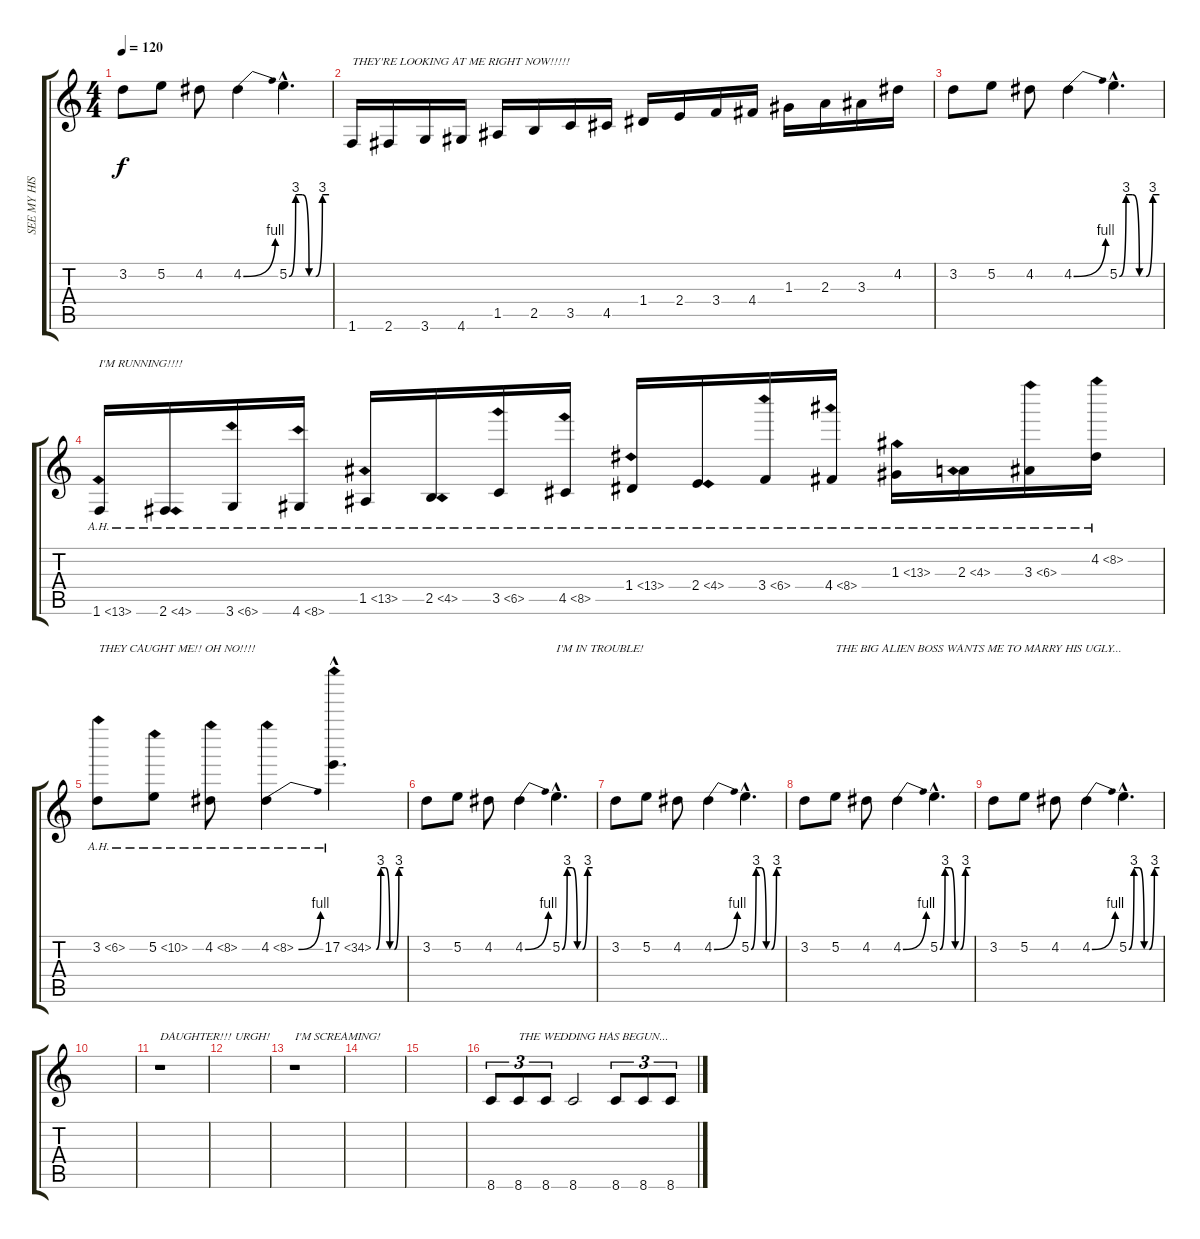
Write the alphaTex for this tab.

\track ("SEE MY HISTORY HERE!" "SEE MY HIS") {instrument acousticguitarnylon}
\staff {score tabs}
\tuning (E4 B3 G3 D3 A2 E2) {hide}
\ts (4 4)
\tempo 120
\clef g2
\ks c
3.2.8{dy f} 5.2.8 4.2.8 4.2{be (bend 0 0 60 4)}.4 5.2{be (custom 0 0 10 12 20 12 30 0 40 0 50 12 60 12) hac}.4{d} |
1.6.16{txt "THEY'RE LOOKING AT ME RIGHT NOW!!!!!" instrument pizzicatostrings} 2.6.16 3.6.16 4.6.16 1.5.16 2.5.16 3.5.16 4.5.16 1.4.16 2.4.16 3.4.16 4.4.16 1.3.16 2.3.16 3.3.16 4.2.16 |
3.2.8 5.2.8 4.2.8 4.2{be (bend 0 0 60 4)}.4 5.2{be (custom 0 0 10 12 20 12 30 0 40 0 50 12 60 12) hac}.4{d} |
1.6{ah 12}.16{txt "I'M RUNNING!!!!" instrument pizzicatostrings} 2.6{ah 2}.16 3.6{ah 3}.16 4.6{ah 4}.16 1.5{ah 12}.16 2.5{ah 2}.16 3.5{ah 3}.16 4.5{ah 4}.16 1.4{ah 12}.16 2.4{ah 2}.16 3.4{ah 3}.16 4.4{ah 4}.16 1.3{ah 12}.16 2.3{ah 2}.16 3.3{ah 3}.16 4.2{ah 4}.16 |
3.2{ah 3}.8{txt "THEY CAUGHT ME!! OH NO!!!!" instrument guitarharmonics} 5.2{ah 5}.8 4.2{ah 4}.8 4.2{be (bend 0 0 60 4) ah 4}.4 17.2{be (custom 0 0 10 12 20 12 30 0 40 0 50 12 60 12) ah 17 hac}.4{d} |
3.2.8{instrument lead8bassandlead} 5.2.8 4.2.8 4.2{be (bend 0 0 60 4)}.4 5.2{be (custom 0 0 10 12 20 12 30 0 40 0 50 12 60 12) hac}.4{d txt "I'M IN TROUBLE!"} |
3.2.8 5.2.8 4.2.8 4.2{be (bend 0 0 60 4)}.4 5.2{be (custom 0 0 10 12 20 12 30 0 40 0 50 12 60 12) hac}.4{d} |
3.2.8 5.2.8{txt "THE BIG ALIEN BOSS WANTS ME TO MARRY HIS UGLY..."} 4.2.8 4.2{be (bend 0 0 60 4)}.4 5.2{be (custom 0 0 10 12 20 12 30 0 40 0 50 12 60 12) hac}.4{d} |
3.2.8 5.2.8 4.2.8 4.2{be (bend 0 0 60 4)}.4 5.2{be (custom 0 0 10 12 20 12 30 0 40 0 50 12 60 12) hac}.4{d} |
|
r.1{txt "DAUGHTER!!! URGH!"} |
|
r.1{txt "I'M SCREAMING!"} |
|
|
8.6.8{tu (3 2) volume 16 balance 16 instrument distortionguitar} 8.6.8{tu (3 2) txt "THE WEDDING HAS BEGUN..."} 8.6.8{tu (3 2)} 8.6.2 8.6.8{tu (3 2)} 8.6.8{tu (3 2)} 8.6.8{tu (3 2)}
